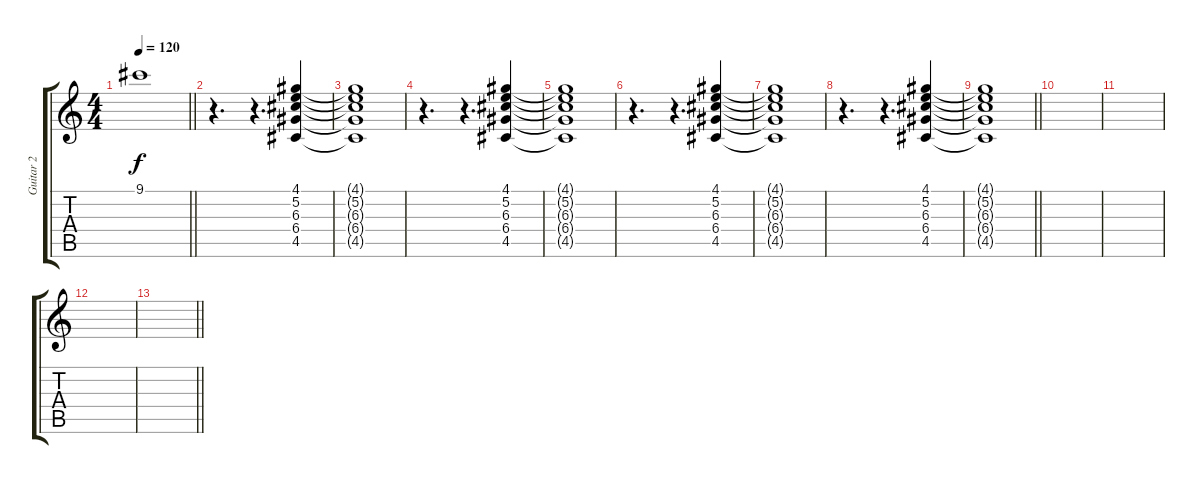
\track ("Guitar 2" "Guitar 2") {instrument electricguitarjazz}
\staff {score tabs}
\tuning (E4 B3 G3 D3 A2 D2) {hide}
\ts (4 4)
\tempo 120
\clef g2
\barLineRight lightlight
\ks c
9.1{t}.1{dy f} |
\section ("" "")
r.4{d} r.4{d} (4.1 5.2 6.3 6.4 4.5).4 |
(4.1{t} 5.2{t} 6.3{t} 6.4{t} 4.5{t}).1 |
r.4{d} r.4{d} (4.1 5.2 6.3 6.4 4.5).4 |
(4.1{t} 5.2{t} 6.3{t} 6.4{t} 4.5{t}).1 |
r.4{d} r.4{d} (4.1 5.2 6.3 6.4 4.5).4 |
(4.1{t} 5.2{t} 6.3{t} 6.4{t} 4.5{t}).1 |
r.4{d} r.4{d} (4.1 5.2 6.3 6.4 4.5).4 |
\barLineRight lightlight
(4.1{t} 5.2{t} 6.3{t} 6.4{t} 4.5{t}).1 |
|
|
|
\barLineRight lightlight
